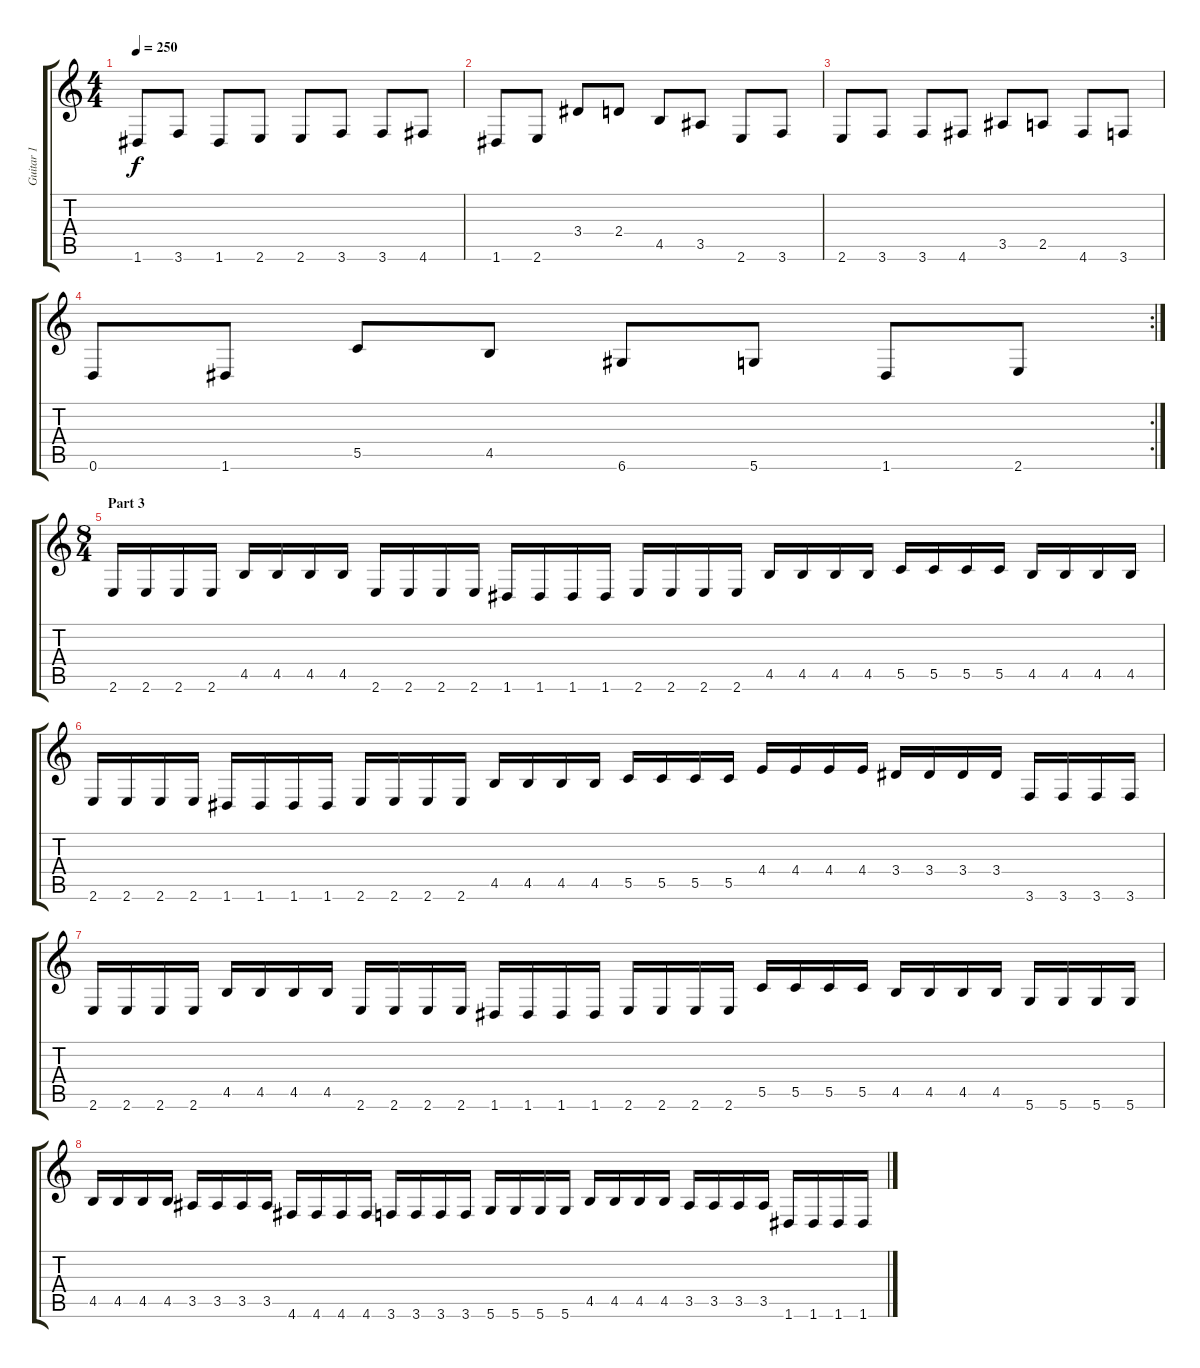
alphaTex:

\track ("Guitar 1" "Guitar 1") {instrument distortionguitar}
\staff {score tabs}
\tuning (D4 A3 F3 C3 G2 D2) {hide}
\ts (4 4)
\tempo 250
\clef g2
\ks c
1.6.8{dy f} 3.6.8 1.6.8 2.6.8 2.6.8 3.6.8 3.6.8 4.6.8 |
1.6.8 2.6.8 3.4.8 2.4.8 4.5.8 3.5.8 2.6.8 3.6.8 |
2.6.8 3.6.8 3.6.8 4.6.8 3.5.8 2.5.8 4.6.8 3.6.8 |
\rc 2
0.6.8 1.6.8 5.5.8 4.5.8 6.6.8 5.6.8 1.6.8 2.6.8 |
\ts (8 4)
\section ("" "Part 3")
2.6.16 2.6.16 2.6.16 2.6.16 4.5.16 4.5.16 4.5.16 4.5.16 2.6.16 2.6.16 2.6.16 2.6.16 1.6.16 1.6.16 1.6.16 1.6.16 2.6.16 2.6.16 2.6.16 2.6.16 4.5.16 4.5.16 4.5.16 4.5.16 5.5.16 5.5.16 5.5.16 5.5.16 4.5.16 4.5.16 4.5.16 4.5.16 |
2.6.16 2.6.16 2.6.16 2.6.16 1.6.16 1.6.16 1.6.16 1.6.16 2.6.16 2.6.16 2.6.16 2.6.16 4.5.16 4.5.16 4.5.16 4.5.16 5.5.16 5.5.16 5.5.16 5.5.16 4.4.16 4.4.16 4.4.16 4.4.16 3.4.16 3.4.16 3.4.16 3.4.16 3.6.16 3.6.16 3.6.16 3.6.16 |
2.6.16 2.6.16 2.6.16 2.6.16 4.5.16 4.5.16 4.5.16 4.5.16 2.6.16 2.6.16 2.6.16 2.6.16 1.6.16 1.6.16 1.6.16 1.6.16 2.6.16 2.6.16 2.6.16 2.6.16 5.5.16 5.5.16 5.5.16 5.5.16 4.5.16 4.5.16 4.5.16 4.5.16 5.6.16 5.6.16 5.6.16 5.6.16 |
4.5.16 4.5.16 4.5.16 4.5.16 3.5.16 3.5.16 3.5.16 3.5.16 4.6.16 4.6.16 4.6.16 4.6.16 3.6.16 3.6.16 3.6.16 3.6.16 5.6.16 5.6.16 5.6.16 5.6.16 4.5.16 4.5.16 4.5.16 4.5.16 3.5.16 3.5.16 3.5.16 3.5.16 1.6.16 1.6.16 1.6.16 1.6.16
